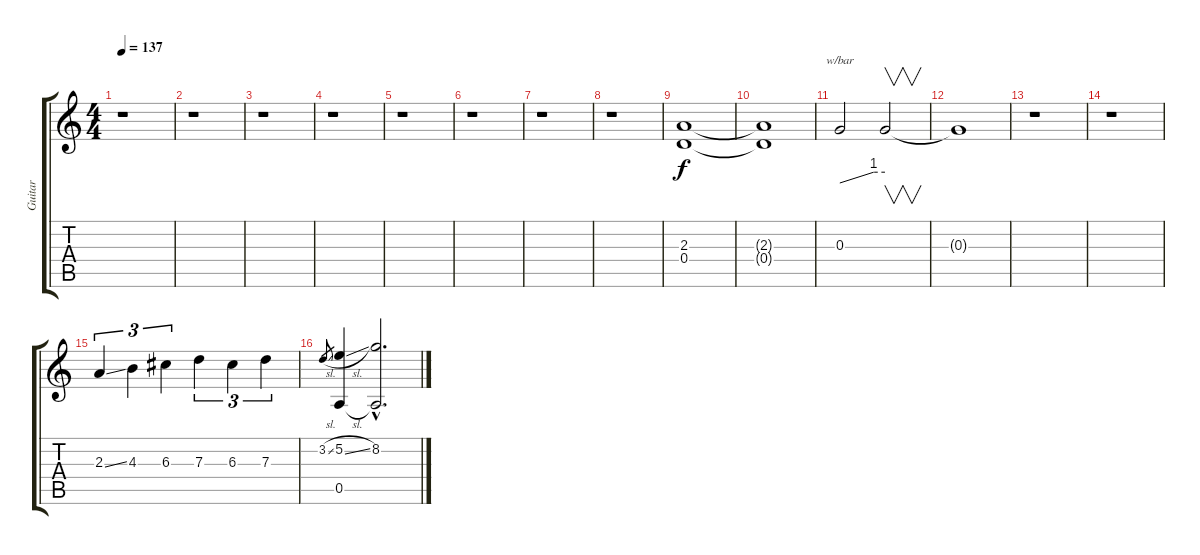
\track ("Guitar" "Guitar") {instrument distortionguitar}
\staff {score tabs}
\tuning (E4 B3 G3 D3 A2 E2) {hide}
\ts (4 4)
\tempo 137
\clef g2
\ks c
r.1{dy f instrument distortionguitar} |
r.1 |
r.1 |
r.1 |
r.1 |
r.1 |
r.1 |
r.1 |
(2.3 0.4).1 |
(2.3{t} 0.4{t}).1 |
0.3.2{tbe (custom default 0 0 45 4 60 4)} 0.3{t}.2{v} |
0.3{t}.1 |
r.1 |
r.1 |
2.3{ss}.4{tu (3 2)} 4.3.4{tu (3 2)} 6.3.4{tu (3 2)} 7.3.4{tu (3 2)} 6.3.4{tu (3 2)} 7.3.4{tu (3 2)} |
3.2{sl}.8{gr} (5.2{sl} 0.5).4 (8.2{hac} 0.5{hac t}).2{d}
